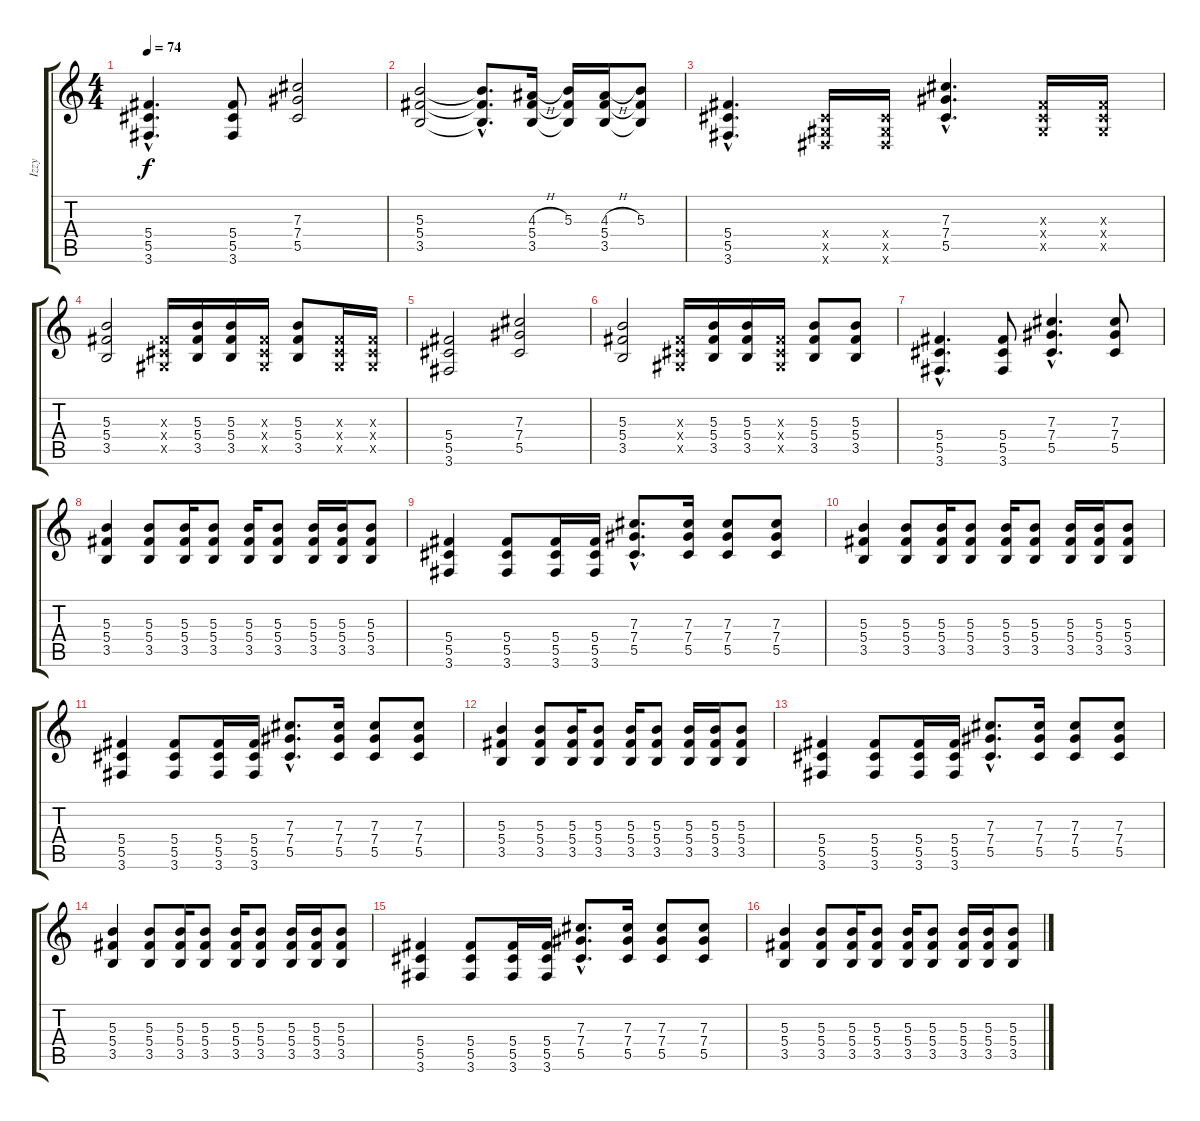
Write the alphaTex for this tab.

\track ("Izzy" "Izzy") {instrument electricguitarjazz}
\staff {score tabs}
\tuning (Eb4 Bb3 Gb3 Db3 Ab2 Eb2) {hide}
\ts (4 4)
\tempo 74
\clef g2
\ks c
(5.4{hac} 5.5{hac} 3.6{hac}).4{d dy f} (5.4 5.5 3.6).8 (7.3 7.4 5.5).2 |
(5.3 5.4 3.5).2 (5.3{hac t} 5.4{hac t} 3.5{hac t}).8{d} (4.3{h} 5.4 3.5).16 (5.3 5.4{t} 3.5{t}).16 (4.3{h} 5.4 3.5).16 (5.3 5.4{t} 3.5{t}).8 |
(5.4{hac} 5.5{hac} 3.6{hac}).4{d} (0.4{x} 0.5{x} 0.6{x}).16 (0.4{x} 0.5{x} 0.6{x}).16 (7.3{hac} 7.4{hac} 5.5{hac}).4{d} (0.3{x} 0.4{x} 0.5{x}).16 (0.3{x} 0.4{x} 0.5{x}).16 |
(5.3 5.4 3.5).2 (0.3{x} 0.4{x} 0.5{x}).16 (5.3 5.4 3.5).16 (5.3 5.4 3.5).16 (0.3{x} 0.4{x} 0.5{x}).16 (5.3 5.4 3.5).8 (0.3{x} 0.4{x} 0.5{x}).16 (0.3{x} 0.4{x} 0.5{x}).16 |
(5.4 5.5 3.6).2 (7.3 7.4 5.5).2 |
(5.3 5.4 3.5).2 (0.3{x} 0.4{x} 0.5{x}).16 (5.3 5.4 3.5).16 (5.3 5.4 3.5).16 (0.3{x} 0.4{x} 0.5{x}).16 (5.3 5.4 3.5).8 (5.3 5.4 3.5).8 |
(5.4{hac} 5.5{hac} 3.6{hac}).4{d} (5.4 5.5 3.6).8 (7.3{hac} 7.4{hac} 5.5{hac}).4{d} (7.3 7.4 5.5).8 |
(5.3 5.4 3.5).4 (5.3 5.4 3.5).8 (5.3 5.4 3.5).16 (5.3 5.4 3.5).8 (5.3 5.4 3.5).16 (5.3 5.4 3.5).8 (5.3 5.4 3.5).16 (5.3 5.4 3.5).16 (5.3 5.4 3.5).8 |
(5.4 5.5 3.6).4 (5.4 5.5 3.6).8 (5.4 5.5 3.6).16 (5.4 5.5 3.6).16 (7.3{hac} 7.4{hac} 5.5{hac}).8{d} (7.3 7.4 5.5).16 (7.3 7.4 5.5).8 (7.3 7.4 5.5).8 |
(5.3 5.4 3.5).4 (5.3 5.4 3.5).8 (5.3 5.4 3.5).16 (5.3 5.4 3.5).8 (5.3 5.4 3.5).16 (5.3 5.4 3.5).8 (5.3 5.4 3.5).16 (5.3 5.4 3.5).16 (5.3 5.4 3.5).8 |
(5.4 5.5 3.6).4 (5.4 5.5 3.6).8 (5.4 5.5 3.6).16 (5.4 5.5 3.6).16 (7.3{hac} 7.4{hac} 5.5{hac}).8{d} (7.3 7.4 5.5).16 (7.3 7.4 5.5).8 (7.3 7.4 5.5).8 |
(5.3 5.4 3.5).4 (5.3 5.4 3.5).8 (5.3 5.4 3.5).16 (5.3 5.4 3.5).8 (5.3 5.4 3.5).16 (5.3 5.4 3.5).8 (5.3 5.4 3.5).16 (5.3 5.4 3.5).16 (5.3 5.4 3.5).8 |
(5.4 5.5 3.6).4 (5.4 5.5 3.6).8 (5.4 5.5 3.6).16 (5.4 5.5 3.6).16 (7.3{hac} 7.4{hac} 5.5{hac}).8{d} (7.3 7.4 5.5).16 (7.3 7.4 5.5).8 (7.3 7.4 5.5).8 |
(5.3 5.4 3.5).4 (5.3 5.4 3.5).8 (5.3 5.4 3.5).16 (5.3 5.4 3.5).8 (5.3 5.4 3.5).16 (5.3 5.4 3.5).8 (5.3 5.4 3.5).16 (5.3 5.4 3.5).16 (5.3 5.4 3.5).8 |
(5.4 5.5 3.6).4 (5.4 5.5 3.6).8 (5.4 5.5 3.6).16 (5.4 5.5 3.6).16 (7.3{hac} 7.4{hac} 5.5{hac}).8{d} (7.3 7.4 5.5).16 (7.3 7.4 5.5).8 (7.3 7.4 5.5).8 |
(5.3 5.4 3.5).4 (5.3 5.4 3.5).8 (5.3 5.4 3.5).16 (5.3 5.4 3.5).8 (5.3 5.4 3.5).16 (5.3 5.4 3.5).8 (5.3 5.4 3.5).16 (5.3 5.4 3.5).16 (5.3 5.4 3.5).8
